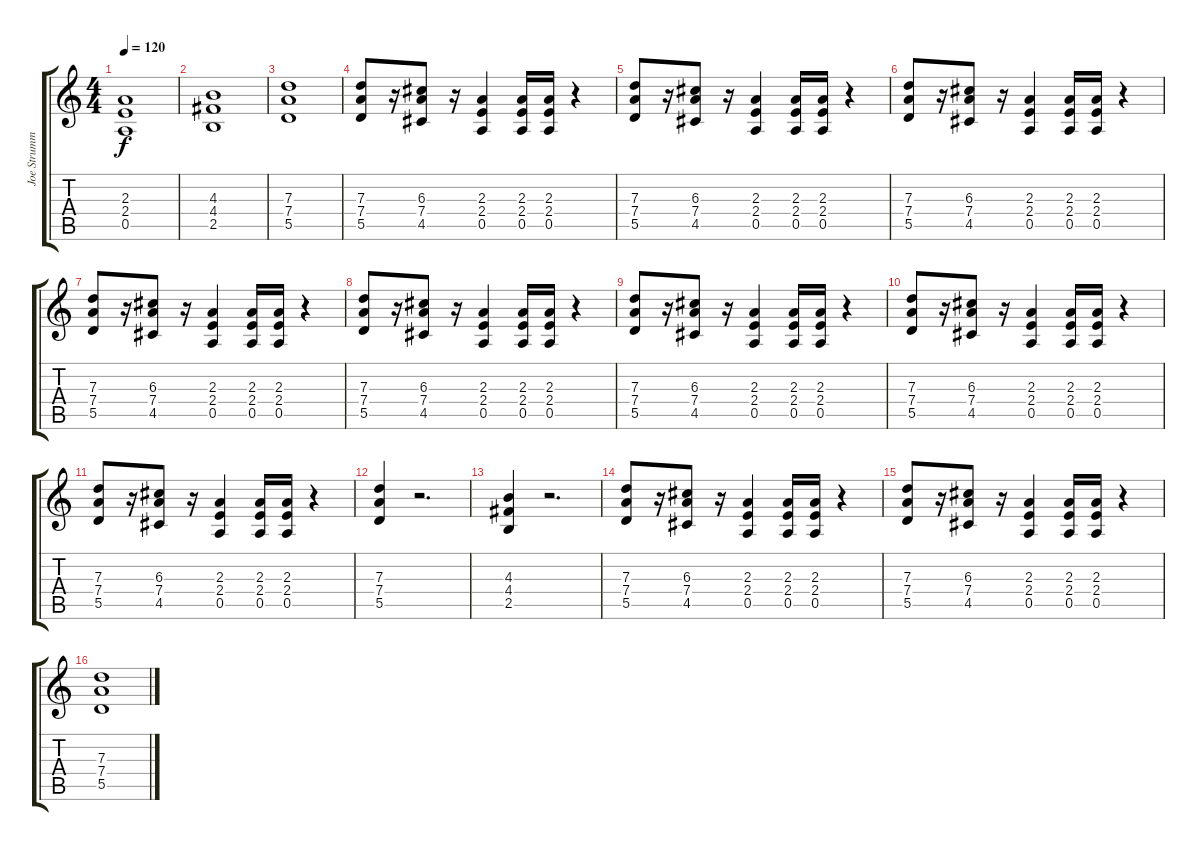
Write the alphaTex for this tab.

\track ("Joe Strummer" "Joe Strumm") {instrument distortionguitar}
\staff {score tabs}
\tuning (E4 B3 G3 D3 A2 E2) {hide}
\ts (4 4)
\tempo 120
\clef g2
\ks c
(2.3 2.4 0.5).1{dy f} |
(4.3 4.4 2.5).1 |
(7.3 7.4 5.5).1 |
(7.3 7.4 5.5).8 r.16 (6.3 7.4 4.5).8 r.16 (2.3 2.4 0.5).4 (2.3 2.4 0.5).16 (2.3 2.4 0.5).16 r.4 |
(7.3 7.4 5.5).8 r.16 (6.3 7.4 4.5).8 r.16 (2.3 2.4 0.5).4 (2.3 2.4 0.5).16 (2.3 2.4 0.5).16 r.4 |
(7.3 7.4 5.5).8 r.16 (6.3 7.4 4.5).8 r.16 (2.3 2.4 0.5).4 (2.3 2.4 0.5).16 (2.3 2.4 0.5).16 r.4 |
(7.3 7.4 5.5).8 r.16 (6.3 7.4 4.5).8 r.16 (2.3 2.4 0.5).4 (2.3 2.4 0.5).16 (2.3 2.4 0.5).16 r.4 |
(7.3 7.4 5.5).8 r.16 (6.3 7.4 4.5).8 r.16 (2.3 2.4 0.5).4 (2.3 2.4 0.5).16 (2.3 2.4 0.5).16 r.4 |
(7.3 7.4 5.5).8 r.16 (6.3 7.4 4.5).8 r.16 (2.3 2.4 0.5).4 (2.3 2.4 0.5).16 (2.3 2.4 0.5).16 r.4 |
(7.3 7.4 5.5).8 r.16 (6.3 7.4 4.5).8 r.16 (2.3 2.4 0.5).4 (2.3 2.4 0.5).16 (2.3 2.4 0.5).16 r.4 |
(7.3 7.4 5.5).8 r.16 (6.3 7.4 4.5).8 r.16 (2.3 2.4 0.5).4 (2.3 2.4 0.5).16 (2.3 2.4 0.5).16 r.4 |
(7.3 7.4 5.5).4 r.2{d} |
(4.3 4.4 2.5).4 r.2{d} |
(7.3 7.4 5.5).8 r.16 (6.3 7.4 4.5).8 r.16 (2.3 2.4 0.5).4 (2.3 2.4 0.5).16 (2.3 2.4 0.5).16 r.4 |
(7.3 7.4 5.5).8 r.16 (6.3 7.4 4.5).8 r.16 (2.3 2.4 0.5).4 (2.3 2.4 0.5).16 (2.3 2.4 0.5).16 r.4 |
(7.3 7.4 5.5).1
